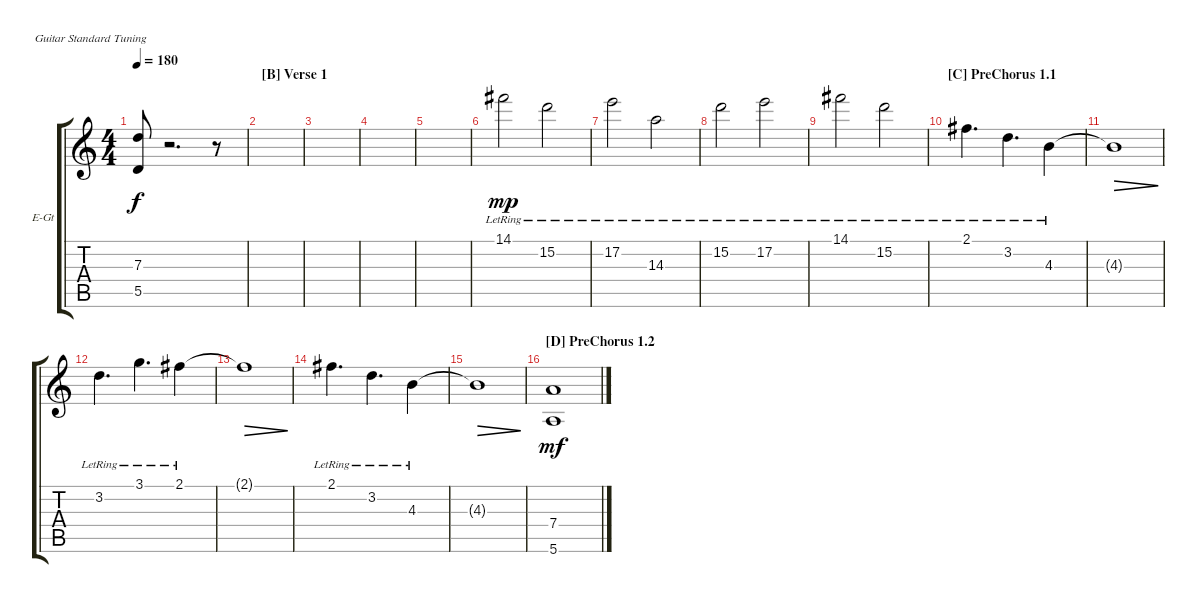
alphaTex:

\defaultSystemsLayout 4
\bracketExtendMode groupsimilarinstruments
\firstSystemTrackNameOrientation horizontal
\otherSystemsTrackNameOrientation horizontal
\track ("Lead Guitar" "E-Gt") {instrument distortionguitar}
\staff {score tabs}
\tuning (E4 B3 G3 D3 A2 E2)
\ts (4 4)
\tempo 180
\clef g2
\ks c
(5.5 7.3).8{dy f} r.2{d} r.8 |
\section ("B" "Verse 1")
|
|
|
|
14.1{lr}.2{dy mp} 15.2{lr}.2 |
17.2{lr}.2 14.3{lr}.2 |
15.2{lr}.2 17.2{lr}.2 |
14.1{lr}.2 15.2{lr}.2 |
\section ("C" "PreChorus 1.1")
2.1{lr}.4{d} 3.2{lr}.4{d} 4.3{lr}.4 |
4.3{t}.1{dec} |
3.2{lr}.4{d} 3.1{lr}.4{d} 2.1{lr}.4 |
2.1{t}.1{dec} |
2.1{lr}.4{d} 3.2{lr}.4{d} 4.3{lr}.4 |
4.3{t}.1{dec} |
\section ("D" "PreChorus 1.2")
(5.6 7.4).1{dy mf}
